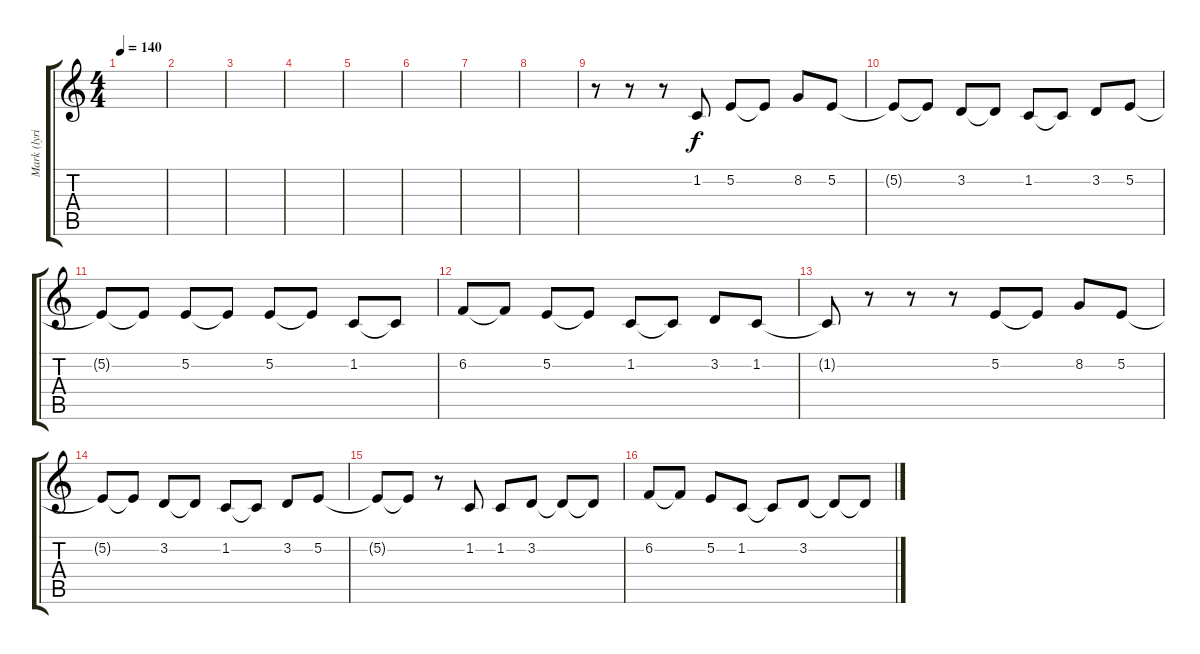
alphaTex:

\track ("Mark (lyrics)" "Mark (lyri") {instrument oboe}
\staff {score tabs}
\tuning (E4 B3 G3 D3 A2 E2) {hide}
\ts (4 4)
\tempo 140
\clef g2
\ks c
|
|
|
|
|
|
|
|
r.8 r.8 r.8 1.2.8 5.2.8 5.2{t}.8 8.2.8 5.2.8 |
5.2{t}.8 5.2{t}.8 3.2.8 3.2{t}.8 1.2.8 1.2{t}.8 3.2.8 5.2.8 |
5.2{t}.8 5.2{t}.8 5.2.8 5.2{t}.8 5.2.8 5.2{t}.8 1.2.8 1.2{t}.8 |
6.2.8 6.2{t}.8 5.2.8 5.2{t}.8 1.2.8 1.2{t}.8 3.2.8 1.2.8 |
1.2{t}.8 r.8 r.8 r.8 5.2.8 5.2{t}.8 8.2.8 5.2.8 |
5.2{t}.8 5.2{t}.8 3.2.8 3.2{t}.8 1.2.8 1.2{t}.8 3.2.8 5.2.8 |
5.2{t}.8 5.2{t}.8 r.8 1.2.8 1.2.8 3.2.8 3.2{t}.8 3.2{t}.8 |
6.2.8 6.2{t}.8 5.2.8 1.2.8 1.2{t}.8 3.2.8 3.2{t}.8 3.2{t}.8
